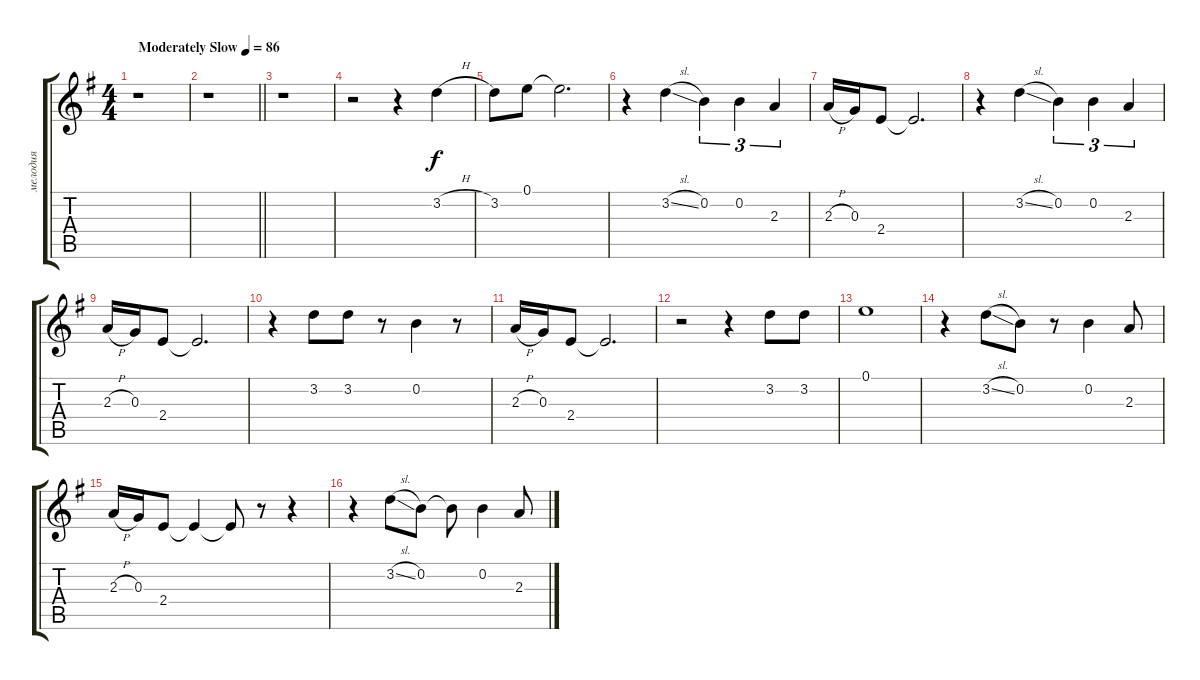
\track ("мелодия" "мелодия") {instrument electricguitarjazz}
\staff {score tabs}
\tuning (E4 B3 G3 D3 A2 E2) {hide}
\ts (4 4)
\tempo (86 "Moderately Slow")
\clef g2
\ks eminor
r.1{dy f instrument electricguitarjazz} |
\barLineRight lightlight
r.1 |
\section ("" "")
r.1 |
r.2 r.4 3.2{h}.4 |
3.2.8 0.1.8 0.1{t}.2{d} |
r.4 3.2{sl}.4 0.2.4{tu (3 2)} 0.2.4{tu (3 2)} 2.3.4{tu (3 2)} |
2.3{h}.16 0.3.16 2.4.8 2.4{t}.2{d} |
r.4 3.2{sl}.4 0.2.4{tu (3 2)} 0.2.4{tu (3 2)} 2.3.4{tu (3 2)} |
2.3{h}.16 0.3.16 2.4.8 2.4{t}.2{d} |
r.4 3.2.8 3.2.8 r.8 0.2.4 r.8 |
2.3{h}.16 0.3.16 2.4.8 2.4{t}.2{d} |
r.2 r.4 3.2.8 3.2.8 |
0.1.1 |
r.4 3.2{sl}.8 0.2.8 r.8 0.2.4 2.3.8 |
2.3{h}.16 0.3.16 2.4.8 2.4{t}.4 2.4{t}.8 r.8 r.4 |
r.4 3.2{sl}.8 0.2.8 0.2{t}.8 0.2.4 2.3.8
